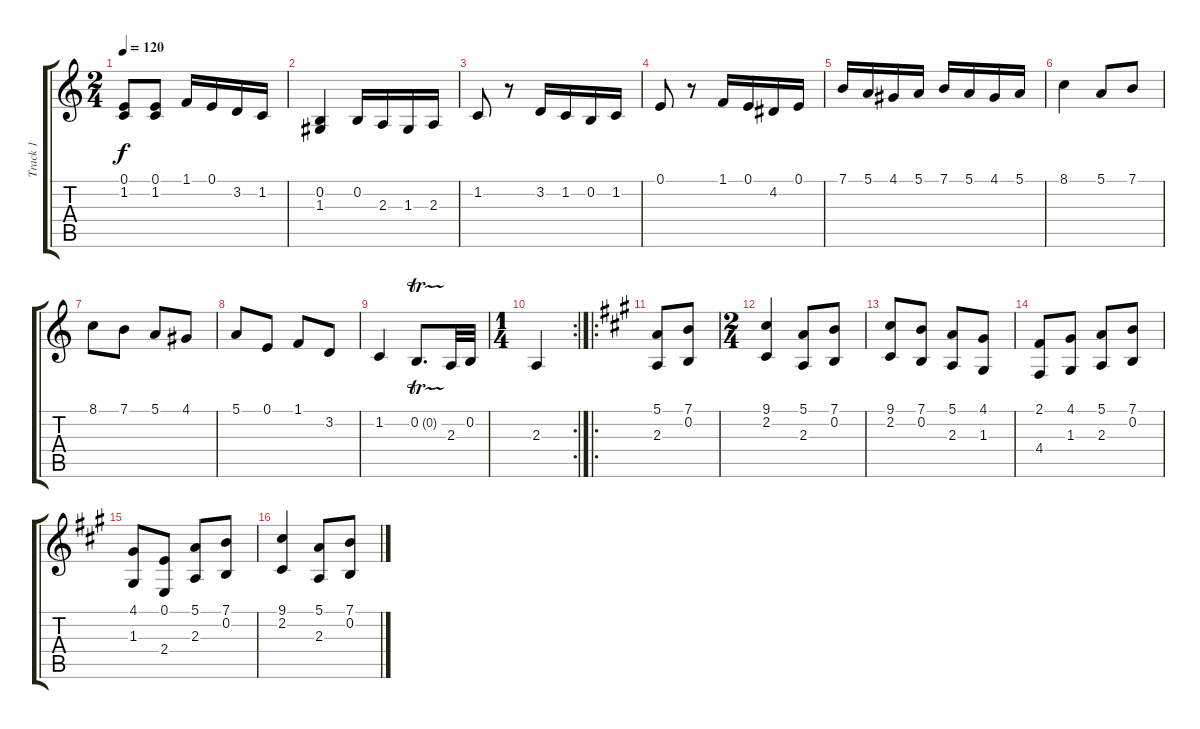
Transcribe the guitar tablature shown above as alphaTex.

\track ("Track 1" "Track 1") {solo instrument acousticgrandpiano}
\staff {score tabs}
\tuning (E4 B3 G3 D3 A2 E2) {hide}
\ts (2 4)
\tempo 120
\clef g2
\ks c
(0.1 1.2).8{dy f} (0.1 1.2).8 1.1.16 0.1.16 3.2.16 1.2.16 |
(0.2 1.3).4 0.2.16 2.3.16 1.3.16 2.3.16 |
1.2.8 r.8 3.2.16 1.2.16 0.2.16 1.2.16 |
0.1.8 r.8 1.1.16 0.1.16 4.2.16 0.1.16 |
7.1.16 5.1.16 4.1.16 5.1.16 7.1.16 5.1.16 4.1.16 5.1.16 |
8.1.4 5.1.8 7.1.8 |
8.1.8 7.1.8 5.1.8 4.1.8 |
5.1.8 0.1.8 1.1.8 3.2.8 |
1.2.4 0.2{tr (0 16)}.8{d} 2.3.32 0.2.32 |
\rc 2
\ts (1 4)
2.3.4 |
\ro
\ks a
(5.1 2.3).8 (7.1 0.2).8 |
\ts (2 4)
(9.1 2.2).4 (5.1 2.3).8 (7.1 0.2).8 |
(9.1 2.2).8 (7.1 0.2).8 (5.1 2.3).8 (4.1 1.3).8 |
(2.1 4.4).8 (4.1 1.3).8 (5.1 2.3).8 (7.1 0.2).8 |
(4.1 1.3).8 (0.1 2.4).8 (5.1 2.3).8 (7.1 0.2).8 |
(9.1 2.2).4 (5.1 2.3).8 (7.1 0.2).8
